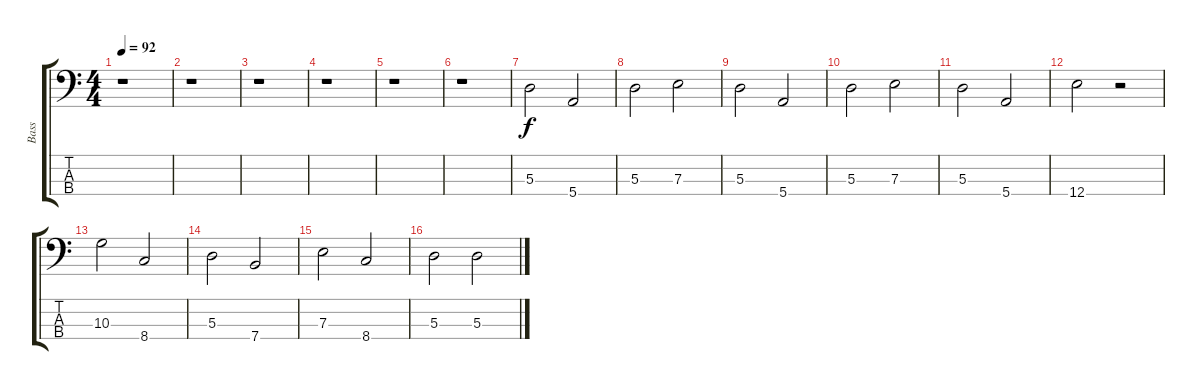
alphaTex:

\track ("Bass" "Bass") {instrument electricbassfinger}
\staff {score tabs}
\tuning (G2 D2 A1 E1) {hide}
\ts (4 4)
\tempo 92
\clef f4
\ks c
r.1{dy f} |
r.1 |
r.1 |
r.1 |
r.1 |
r.1 |
5.3.2 5.4.2 |
5.3.2 7.3.2 |
5.3.2 5.4.2 |
5.3.2 7.3.2 |
5.3.2 5.4.2 |
12.4.2 r.2 |
10.3.2 8.4.2 |
5.3.2 7.4.2 |
7.3.2 8.4.2 |
5.3.2 5.3.2
